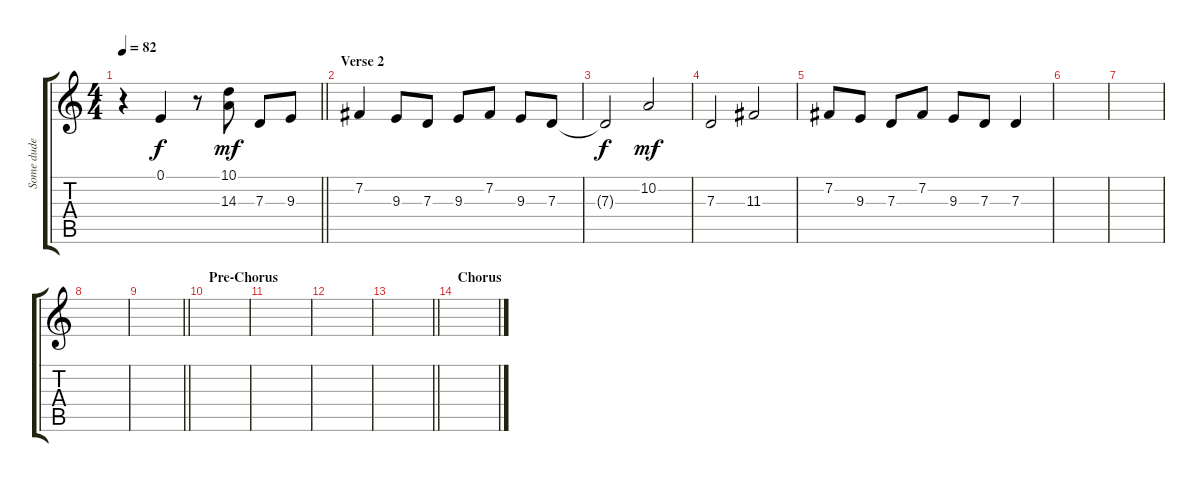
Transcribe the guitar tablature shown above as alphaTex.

\track ("Some dude who plays the piano" "Some dude ") {instrument acousticgrandpiano}
\staff {score tabs}
\tuning (E4 B3 G3 D3 A2 D2) {hide}
\ts (4 4)
\tempo 82
\clef g2
\barLineRight lightlight
\ks c
r.4{dy f} 0.1.4 r.8 (10.1 14.3).8{dy mf} 7.3.8 9.3.8 |
\section ("" "Verse 2")
7.2.4 9.3.8 7.3.8 9.3.8 7.2.8 9.3.8 7.3.8 |
7.3{t}.2{dy f} 10.2.2{dy mf} |
7.3.2 11.3.2 |
7.2.8 9.3.8 7.3.8 7.2.8 9.3.8 7.3.8 7.3.4 |
|
|
|
\barLineRight lightlight
|
\section ("" "Pre-Chorus")
|
|
|
\barLineRight lightlight
|
\section ("" "Chorus")
